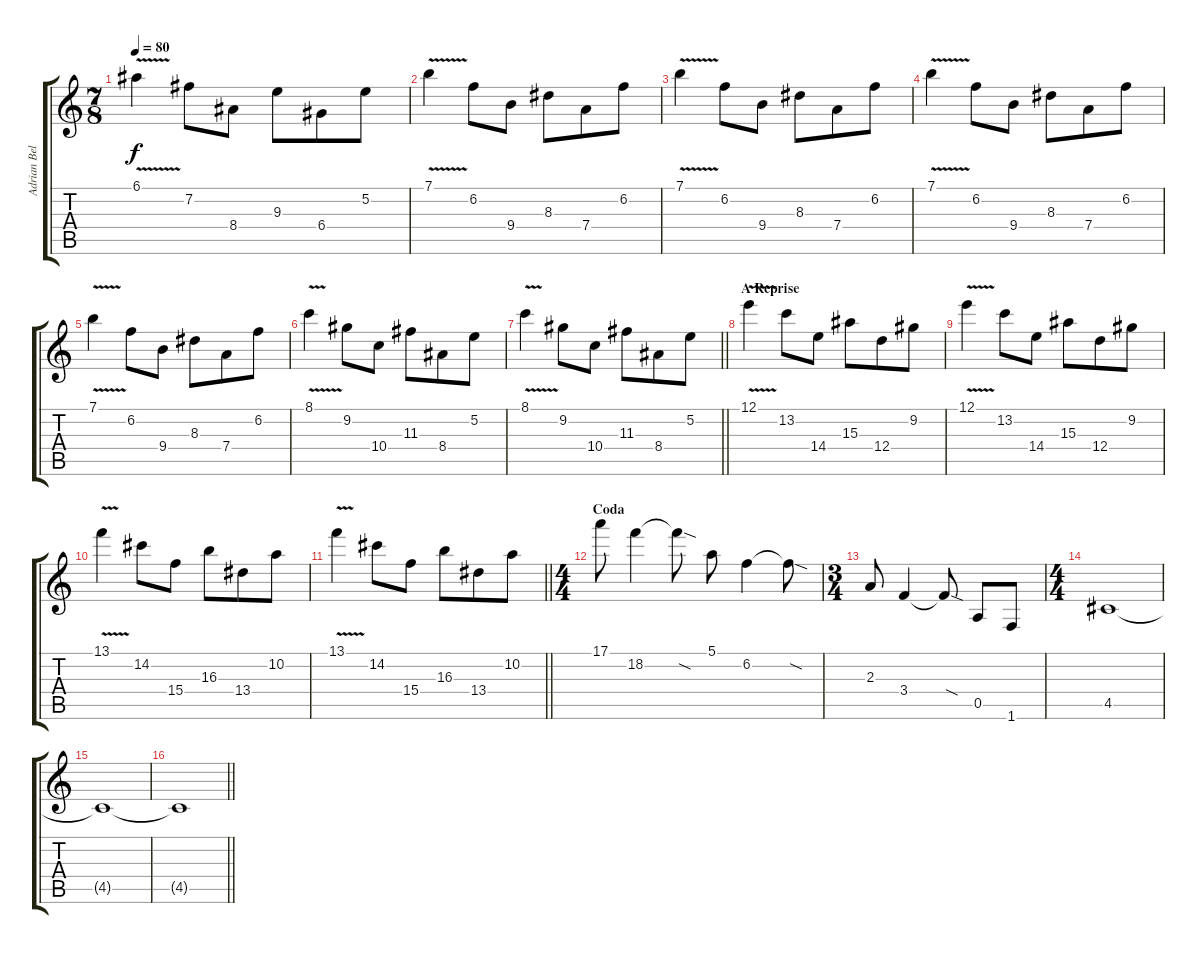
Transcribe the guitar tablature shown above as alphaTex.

\track ("Adrian Belew (Guitar)" "Adrian Bel") {instrument acousticguitarsteel}
\staff {score tabs}
\tuning (E4 B3 G3 D3 A2 E2) {hide}
\ts (7 8)
\tempo 80
\clef g2
\ks c
6.1{v}.4{dy f} 7.2.8 8.4.8 9.3.8 6.4.8 5.2.8 |
7.1{v}.4 6.2.8 9.4.8 8.3.8 7.4.8 6.2.8 |
7.1{v}.4 6.2.8 9.4.8 8.3.8 7.4.8 6.2.8 |
7.1{v}.4 6.2.8 9.4.8 8.3.8 7.4.8 6.2.8 |
7.1{v}.4 6.2.8 9.4.8 8.3.8 7.4.8 6.2.8 |
8.1{v}.4 9.2.8 10.4.8 11.3.8 8.4.8 5.2.8 |
\barLineRight lightlight
8.1{v}.4 9.2.8 10.4.8 11.3.8 8.4.8 5.2.8 |
\section ("" "A Reprise")
12.1{v}.4 13.2.8 14.4.8 15.3.8 12.4.8 9.2.8 |
12.1{v}.4 13.2.8 14.4.8 15.3.8 12.4.8 9.2.8 |
13.1{v}.4 14.2.8 15.4.8 16.3.8 13.4.8 10.2.8 |
\barLineRight lightlight
13.1{v}.4 14.2.8 15.4.8 16.3.8 13.4.8 10.2.8 |
\ts (4 4)
\section ("" "Coda")
17.1.8 18.2.4 18.2{sod t}.8 5.1.8 6.2.4 6.2{sod t}.8 |
\ts (3 4)
2.3.8 3.4.4 3.4{sod t}.8 0.5.8 1.6.8 |
\ts (4 4)
4.5.1 |
4.5{t}.1 |
\barLineRight lightlight
4.5{t}.1
